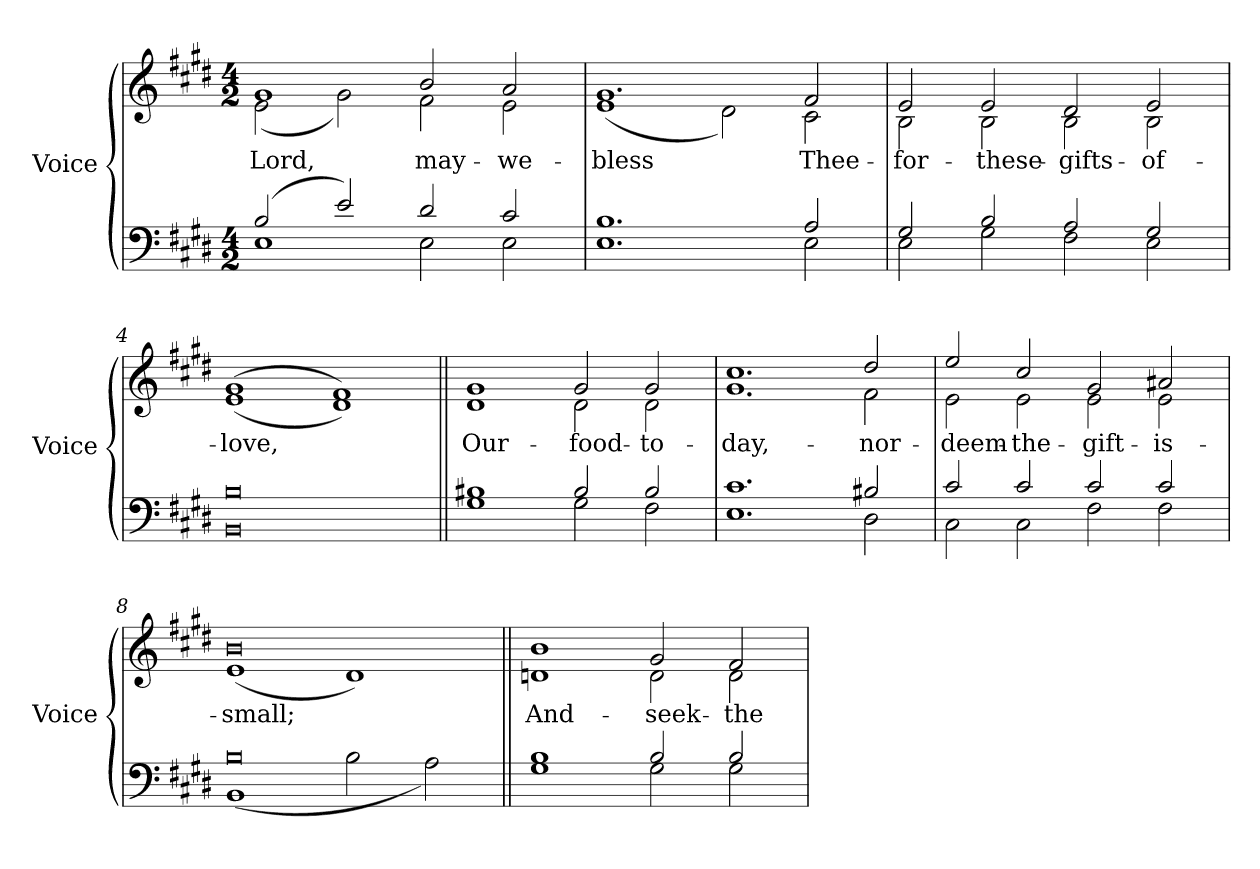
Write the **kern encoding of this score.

**kern	**kern	**text
*part2	*part1	*part1
*staff2	*staff1	*staff1
*I"Voice	*I"Voice	*
*I'Voice	*I'Voice	*
!!LO:PB:g=z
*clefF4	*clefG2	*
*k[f#c#g#d#]	*k[f#c#g#d#]	*
*E:	*E:	*
*M4/2	*M4/2	*
*MM192	*MM192	*
=1	=1	=1
*^	*	*
!	!	!	!LO:LY:b:color=#000000
*	*	*^	*
(2Bi/	1Ei	1g#i	(2ei\	Lord,
2ei/)	.	.	2g#i\)	.
!	!	!	!	!LO:LY:b:color=#000000
2d#i/	2Ei\	2bi/	2f#i\	may-
!	!	!	!	!LO:LY:b:color=#000000
2c#i/	2Ei\	2ai/	2ei\	-we-
=2	=2	=2	=2	=2
!	!	!	!	!LO:LY:b:color=#000000
1.Bi	1.Ei	1.g#i	(1ei	-bless
.	.	.	2d#i\)	.
!	!	!	!	!LO:LY:b:color=#000000
2Ai/	2Ei\	2f#i/	2c#i\	Thee-
=3	=3	=3	=3	=3
!	!	!	!	!LO:LY:b:color=#000000
2G#i/	2Ei\	2ei/	2Bi\	-for-
!	!	!	!	!LO:LY:b:color=#000000
2Bi/	2G#i\	2ei/	2Bi\	-these-
!	!	!	!	!LO:LY:b:color=#000000
2Ai/	2F#i\	2d#i/	2Bi\	-gifts-
!	!	!	!	!LO:LY:b:color=#000000
2G#i/	2Ei\	2ei/	2Bi\	-of-
=4	=4	=4	=4	=4
!	!	!	!	!LO:LY:b:color=#000000
0Bi	0BBi	(1g#i	(1ei	-love,
.	.	1f#i)	1d#i)	.
!!LO:LB:g=z	!!
=5||	=5||	=5||	=5||	=5||
!	!	!	!	!LO:LY:b:color=#000000
1B#Xi	1G#i	1g#i	1d#i	Our-
!	!	!	!	!LO:LY:b:color=#000000
2B#i/	2G#i\	2g#i/	2d#i\	-food-
!	!	!	!	!LO:LY:b:color=#000000
2B#i/	2F#i\	2g#i/	2d#i\	-to-
=6	=6	=6	=6	=6
!	!	!	!	!LO:LY:b:color=#000000
1.c#i	1.Ei	1.cc#i	1.g#i	-day,-
!	!	!	!	!LO:LY:b:color=#000000
2B#Xi/	2D#i\	2dd#i/	2f#i\	-nor-
=7	=7	=7	=7	=7
!	!	!	!	!LO:LY:b:color=#000000
2c#i/	2C#i\	2eei/	2ei\	-deem-
!	!	!	!	!LO:LY:b:color=#000000
2c#i/	2C#i\	2cc#i/	2ei\	-the-
!	!	!	!	!LO:LY:b:color=#000000
2c#i/	2F#i\	2g#i/	2ei\	-gift-
!	!	!	!	!LO:LY:b:color=#000000
2c#i/	2F#i\	2a#Xi/	2ei\	-is-
=8	=8	=8	=8	=8
!	!	!	!	!LO:LY:b:color=#000000
0Bi	(1BBi	0bi	(1ei	-small;
.	2Bi\	.	1d#i)	.
.	2Ai\)	.	.	.
!!LO:LB:g=z	!!
=9||	=9||	=9||	=9||	=9||
!	!	!	!	!LO:LY:b:color=#000000
1Bi	1G#i	1bi	1dni	And-
!	!	!	!	!LO:LY:b:color=#000000
2Bi/	2G#i\	2g#i/	2di\	-seek-
!	!	!	!	!LO:LY:b:color=#000000
2Bi/	2G#i\	2f#i/	2di\	-the-
*v	*v	*	*	*
*	*v	*v	*
=	=	=
*-	*-	*-
